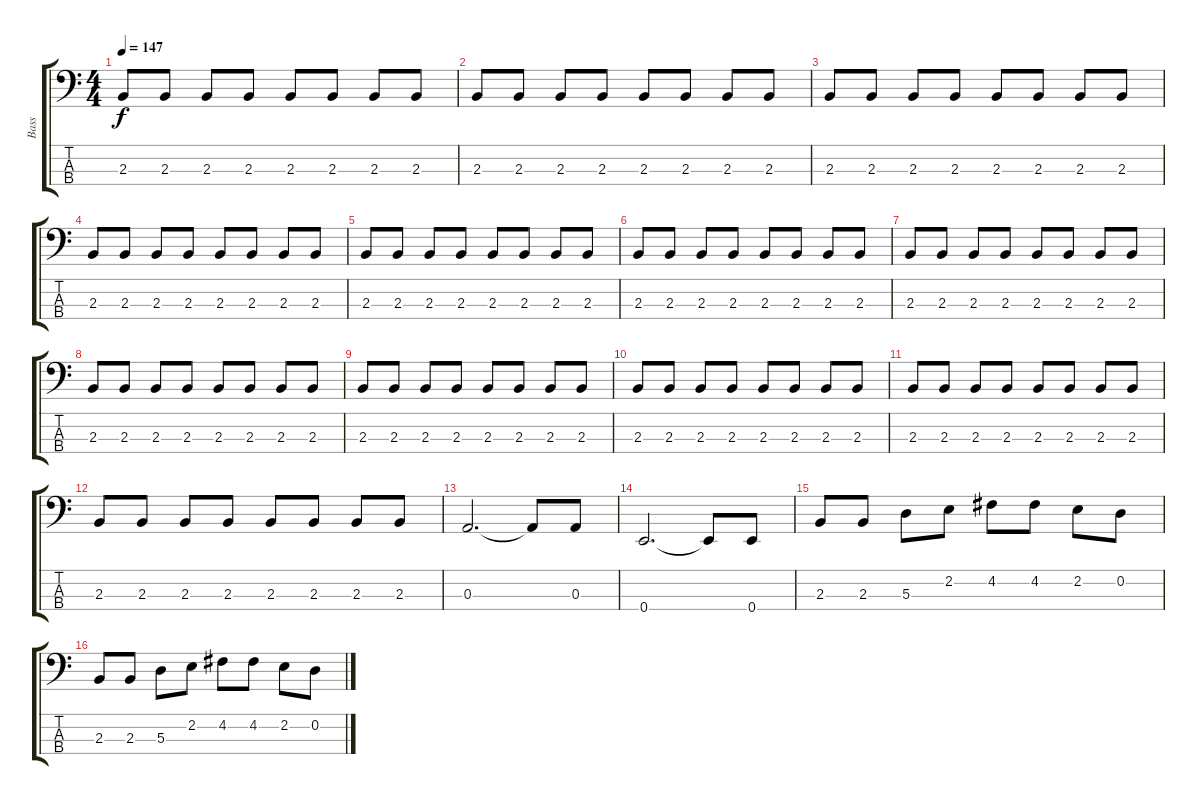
\track ("Bass" "Bass") {instrument electricbasspick}
\staff {score tabs}
\tuning (G2 D2 A1 E1) {hide}
\ts (4 4)
\tempo 147
\clef f4
\ks c
2.3.8{dy f} 2.3.8 2.3.8 2.3.8 2.3.8 2.3.8 2.3.8 2.3.8 |
2.3.8 2.3.8 2.3.8 2.3.8 2.3.8 2.3.8 2.3.8 2.3.8 |
2.3.8 2.3.8 2.3.8 2.3.8 2.3.8 2.3.8 2.3.8 2.3.8 |
2.3.8 2.3.8 2.3.8 2.3.8 2.3.8 2.3.8 2.3.8 2.3.8 |
2.3.8 2.3.8 2.3.8 2.3.8 2.3.8 2.3.8 2.3.8 2.3.8 |
2.3.8 2.3.8 2.3.8 2.3.8 2.3.8 2.3.8 2.3.8 2.3.8 |
2.3.8 2.3.8 2.3.8 2.3.8 2.3.8 2.3.8 2.3.8 2.3.8 |
2.3.8 2.3.8 2.3.8 2.3.8 2.3.8 2.3.8 2.3.8 2.3.8 |
2.3.8 2.3.8 2.3.8 2.3.8 2.3.8 2.3.8 2.3.8 2.3.8 |
2.3.8 2.3.8 2.3.8 2.3.8 2.3.8 2.3.8 2.3.8 2.3.8 |
2.3.8 2.3.8 2.3.8 2.3.8 2.3.8 2.3.8 2.3.8 2.3.8 |
2.3.8 2.3.8 2.3.8 2.3.8 2.3.8 2.3.8 2.3.8 2.3.8 |
0.3.2{d} 0.3{t}.8 0.3.8 |
0.4.2{d} 0.4{t}.8 0.4.8 |
2.3.8 2.3.8 5.3.8 2.2.8 4.2.8 4.2.8 2.2.8 0.2.8 |
2.3.8 2.3.8 5.3.8 2.2.8 4.2.8 4.2.8 2.2.8 0.2.8
